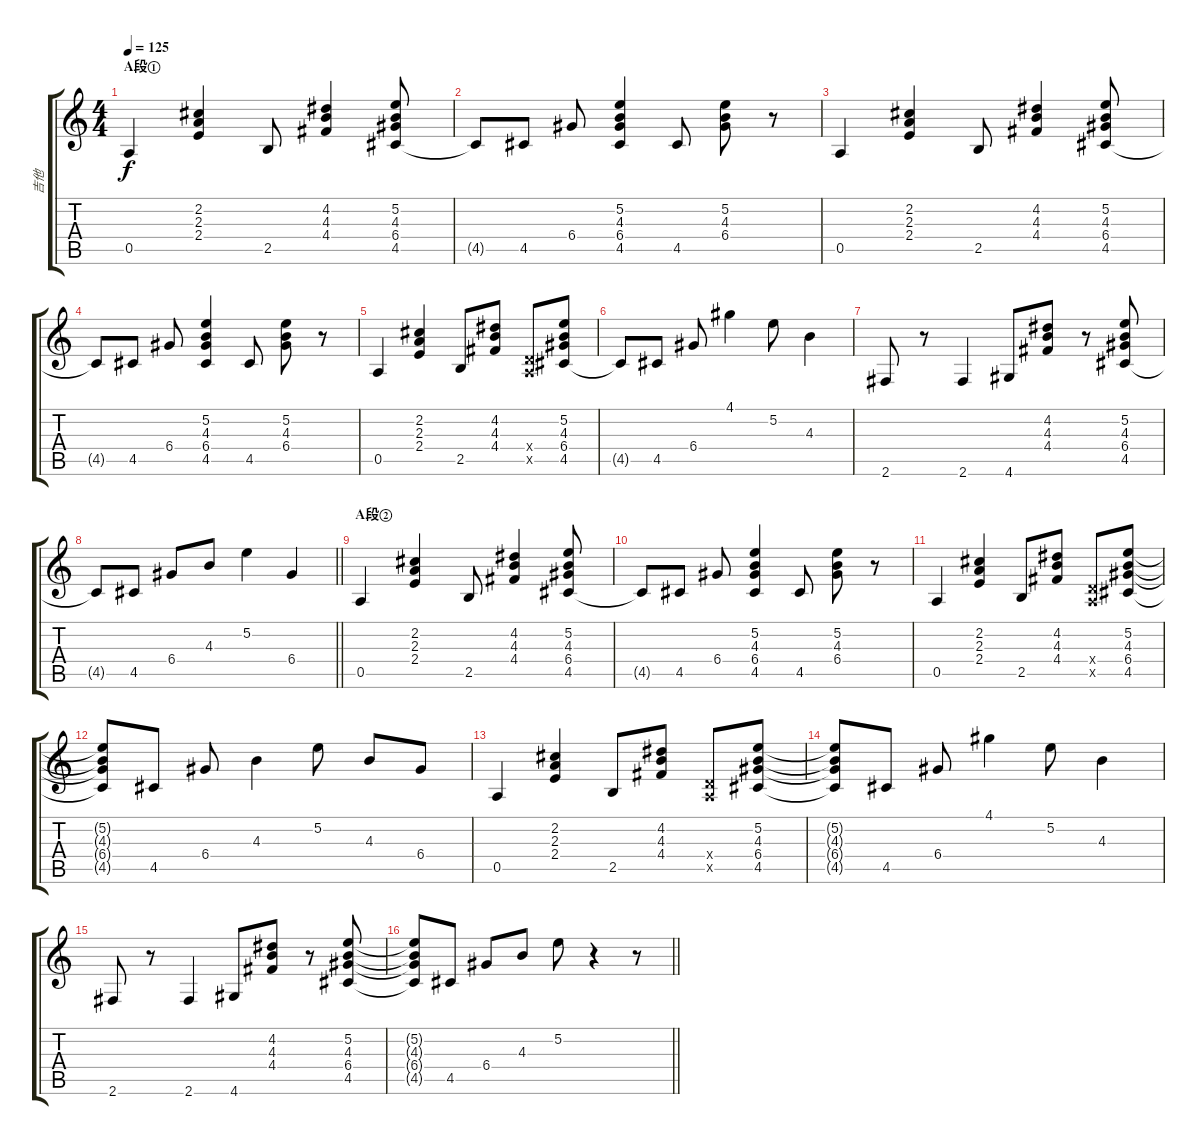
\track ("吉他" "吉他") {instrument acousticguitarsteel}
\staff {score tabs}
\tuning (E4 B3 G3 D3 A2 E2) {hide}
\ts (4 4)
\section ("" "A段①")
\tempo 125
\clef g2
\ks c
0.5.4{dy f} (2.2 2.3 2.4).4 2.5.8 (4.2 4.3 4.4).4 (5.2 4.3 6.4 4.5).8 |
4.5{t}.8 4.5.8 6.4.8 (5.2 4.3 6.4 4.5).4 4.5.8 (5.2 4.3 6.4).8 r.8 |
0.5.4 (2.2 2.3 2.4).4 2.5.8 (4.2 4.3 4.4).4 (5.2 4.3 6.4 4.5).8 |
4.5{t}.8 4.5.8 6.4.8 (5.2 4.3 6.4 4.5).4 4.5.8 (5.2 4.3 6.4).8 r.8 |
0.5.4 (2.2 2.3 2.4).4 2.5.8 (4.2 4.3 4.4).8 (0.4{x} 0.5{x}).8 (5.2 4.3 6.4 4.5).8 |
4.5{t}.8 4.5.8 6.4.8 4.1.4 5.2.8 4.3.4 |
2.6.8 r.8 2.6.4 4.6.8 (4.2 4.3 4.4).8 r.8 (5.2 4.3 6.4 4.5).8 |
\barLineRight lightlight
4.5{t}.8 4.5.8 6.4.8 4.3.8 5.2.4 6.4.4 |
\section ("" "A段②")
0.5.4 (2.2 2.3 2.4).4 2.5.8 (4.2 4.3 4.4).4 (5.2 4.3 6.4 4.5).8 |
4.5{t}.8 4.5.8 6.4.8 (5.2 4.3 6.4 4.5).4 4.5.8 (5.2 4.3 6.4).8 r.8 |
0.5.4 (2.2 2.3 2.4).4 2.5.8 (4.2 4.3 4.4).8 (0.4{x} 0.5{x}).8 (5.2 4.3 6.4 4.5).8 |
(5.2{t} 4.3{t} 6.4{t} 4.5{t}).8 4.5.8 6.4.8 4.3.4 5.2.8 4.3.8 6.4.8 |
0.5.4 (2.2 2.3 2.4).4 2.5.8 (4.2 4.3 4.4).8 (0.4{x} 0.5{x}).8 (5.2 4.3 6.4 4.5).8 |
(5.2{t} 4.3{t} 6.4{t} 4.5{t}).8 4.5.8 6.4.8 4.1.4 5.2.8 4.3.4 |
2.6.8 r.8 2.6.4 4.6.8 (4.2 4.3 4.4).8 r.8 (5.2 4.3 6.4 4.5).8 |
\barLineRight lightlight
(5.2{t} 4.3{t} 6.4{t} 4.5{t}).8 4.5.8 6.4.8 4.3.8 5.2.8 r.4 r.8
